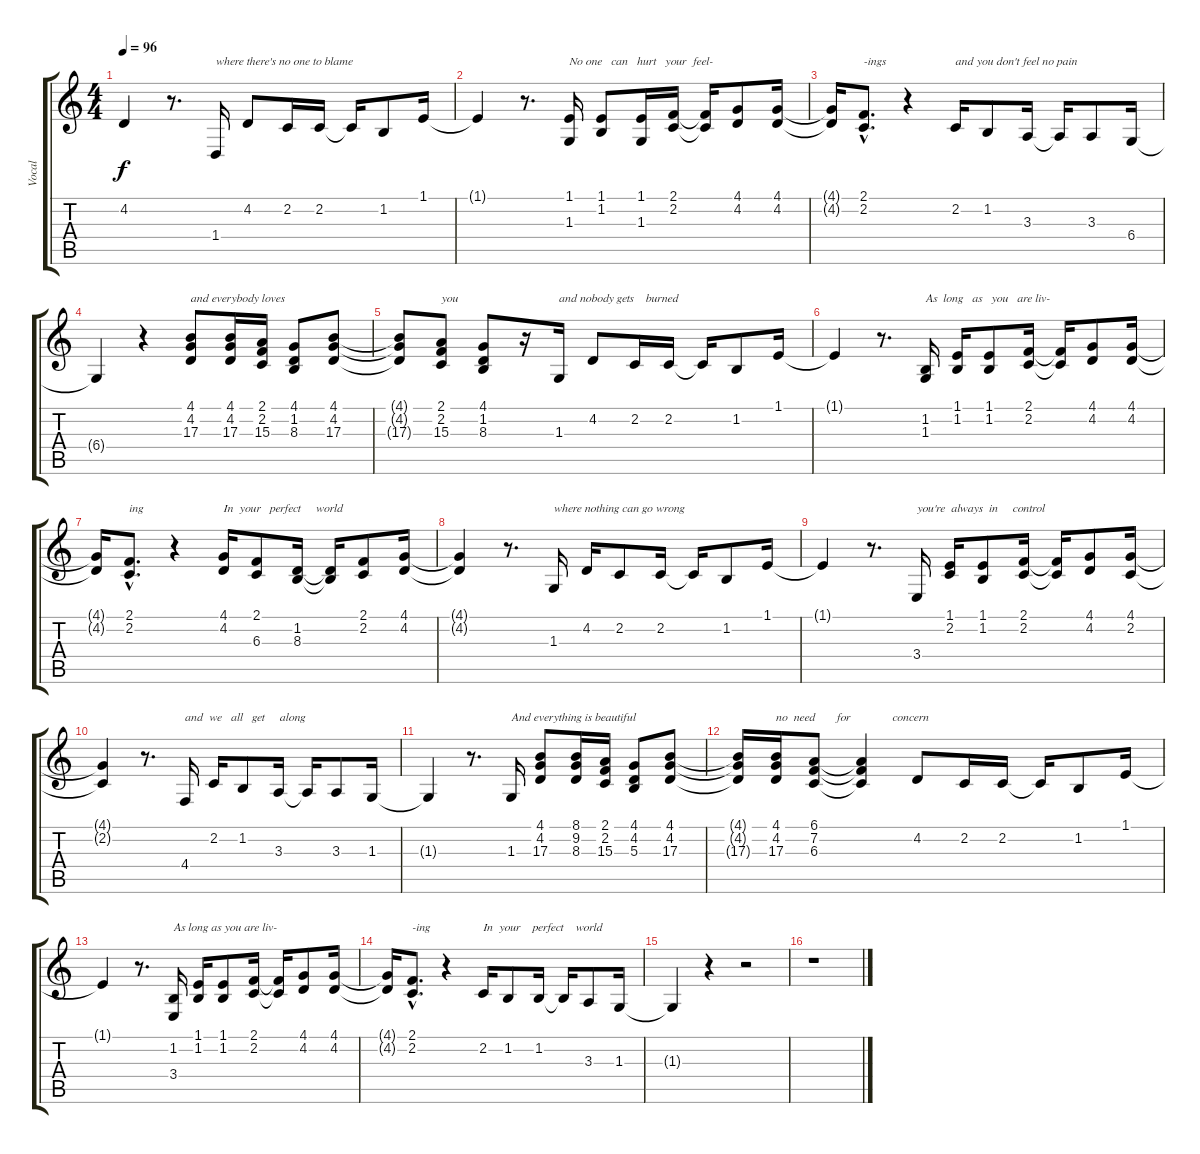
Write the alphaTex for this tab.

\track ("Vocal" "Vocal") {instrument harpsichord}
\staff {score tabs}
\tuning (Eb4 Bb3 Gb3 Db3 Ab2 Eb2) {hide}
\ts (4 4)
\tempo 96
\clef g2
\ks c
4.2{t}.4{dy f} r.8{d} 1.4.16{txt "where there's no one to blame"} 4.2.8 2.2.16 2.2.16 2.2{t}.16 1.2.8 1.1.16 |
1.1{t}.4 r.8{d} (1.1 1.3).16{txt "No one   can   hurt   your  feel-"} (1.1 1.2).8 (1.1 1.3).16 (2.1 2.2).16 (2.1{t} 2.2{t}).16 (4.1 4.2).8 (4.1 4.2).16 |
(4.1{t} 4.2{t}).16 (2.1{hac} 2.2{hac}).8{d txt "-ings"} r.4 2.2.16{txt "and you don't feel no pain"} 1.2.8 3.3.16 3.3{t}.16 3.3.8 6.4.16 |
6.4{t}.4 r.4 (4.1 4.2 17.3).8{txt "and everybody loves"} (4.1 4.2 17.3).16 (2.1 2.2 15.3).16 (4.1 1.2 8.3).8 (4.1 4.2 17.3).8 |
(4.1{t} 4.2{t} 17.3{t}).8 (2.1 2.2 15.3).8{txt "you"} (4.1 1.2 8.3).8 r.16 1.3.16{txt "and nobody gets    burned"} 4.2.8 2.2.16 2.2.16 2.2{t}.16 1.2.8 1.1.16 |
1.1{t}.4 r.8{d} (1.2 1.3).16{txt "As  long   as   you   are liv-"} (1.1 1.2).16 (1.1 1.2).8 (2.1 2.2).16 (2.1{t} 2.2{t}).16 (4.1 4.2).8 (4.1 4.2).16 |
(4.1{t} 4.2{t}).16 (2.1{hac} 2.2{hac}).8{d txt "ing"} r.4 (4.1 4.2).16{txt "In  your   perfect     world"} (2.1 6.3).8 (1.2 8.3).16 (1.2{t} 8.3{t}).16 (2.1 2.2).8 (4.1 4.2).16 |
(4.1{t} 4.2{t}).4 r.8{d} 1.3.16{txt "where nothing can go wrong"} 4.2.16 2.2.8 2.2.16 2.2{t}.16 1.2.8 1.1.16 |
1.1{t}.4 r.8{d} 3.4.16{txt "you're  always  in     control"} (1.1 2.2).16 (1.1 1.2).8 (2.1 2.2).16 (2.1{t} 2.2{t}).16 (4.1 4.2).8 (4.1 2.2).16 |
(4.1{t} 2.2{t}).4 r.8{d} 4.4.16{txt "and  we   all   get     along"} 2.2.16 1.2.8 3.3.16 3.3{t}.16 3.3.8 1.3.16 |
1.3{t}.4 r.8{d} 1.3.16{txt "And everything is beautiful"} (4.1 4.2 17.3).8 (8.1 9.2 8.3).16 (2.1 2.2 15.3).16 (4.1 4.2 5.3).8 (4.1 4.2 17.3).8 |
(4.1{t} 4.2{t} 17.3{t}).16 (4.1 4.2 17.3).16{txt "no  need       for              concern"} (6.1 7.2 6.3).8 (6.1{t} 7.2{t} 6.3{t}).4 4.2.8 2.2.16 2.2.16 2.2{t}.16 1.2.8 1.1.16 |
1.1{t}.4 r.8{d} (1.2 3.4).16{txt "As long as you are liv-"} (1.1 1.2).16 (1.1 1.2).8 (2.1 2.2).16 (2.1{t} 2.2{t}).16 (4.1 4.2).8 (4.1 4.2).16 |
(4.1{t} 4.2{t}).16 (2.1{hac} 2.2{hac}).8{d txt "-ing"} r.4 2.2.16{txt "In  your    perfect    world"} 1.2.8 1.2.16 1.2{t}.16 3.3.8 1.3.16 |
1.3{t}.4 r.4 r.2 |
r.1
